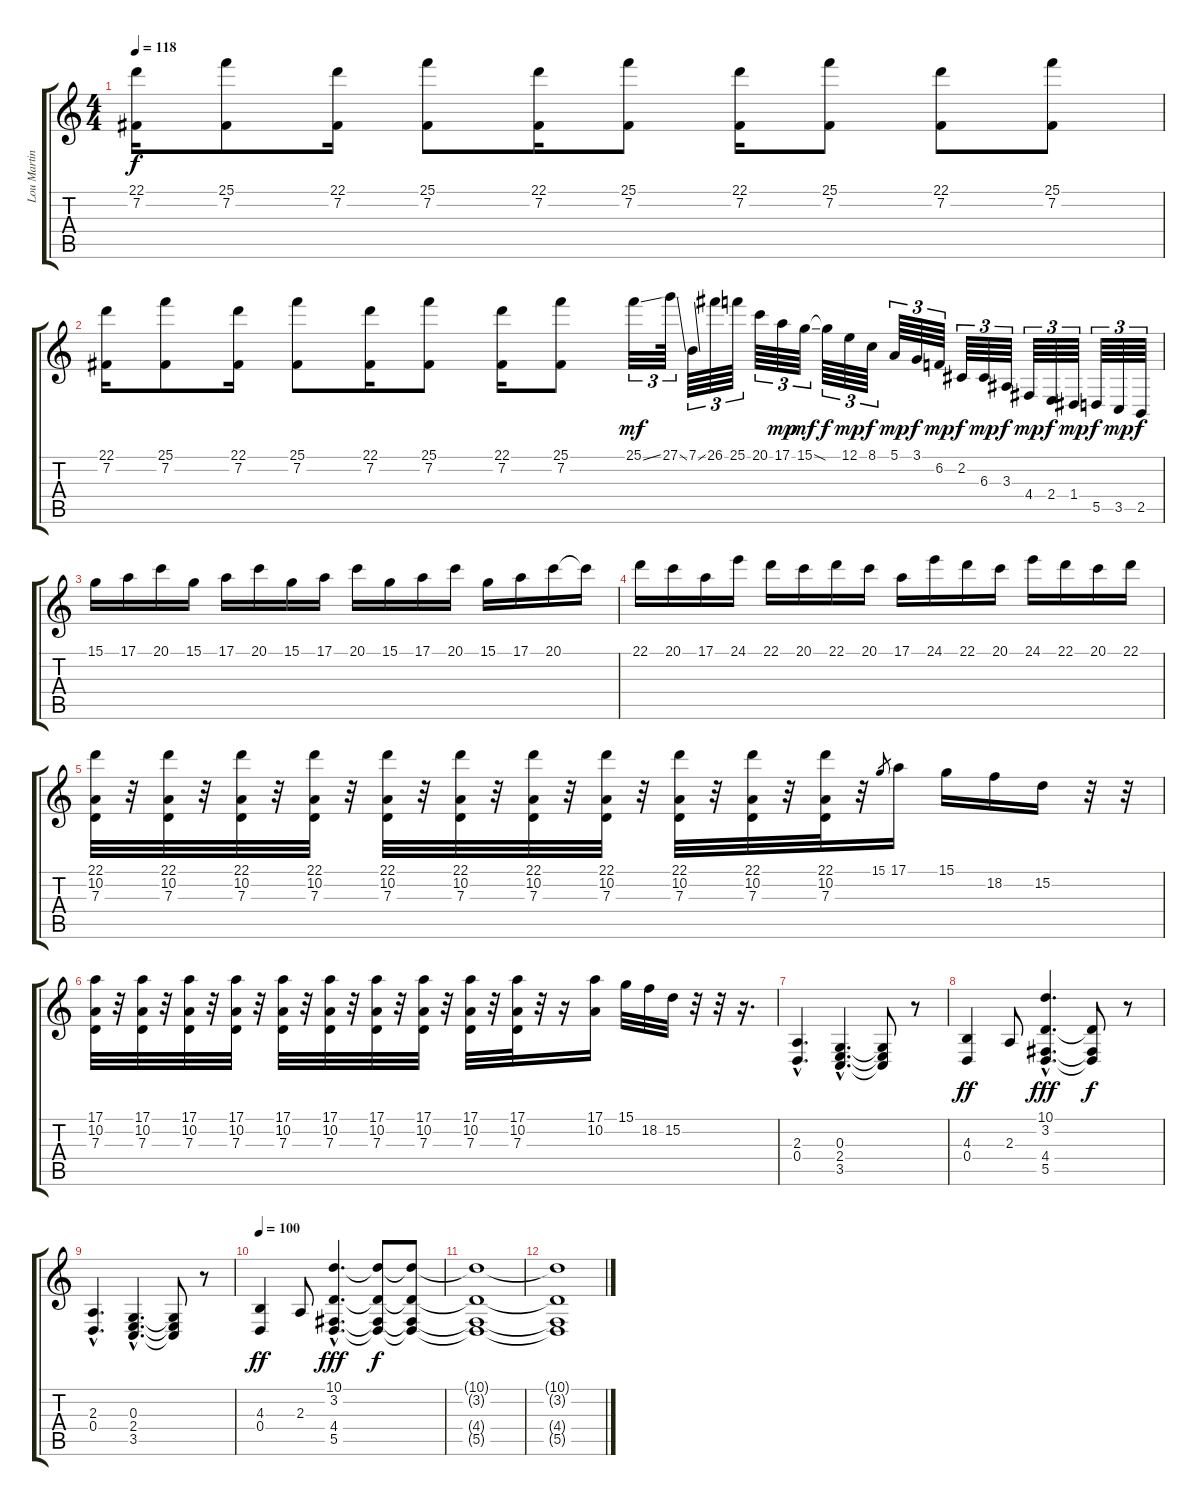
\track ("Lou Martin" "Lou Martin") {instrument honkytonkpiano}
\staff {score tabs}
\tuning (E4 B3 G3 D3 A2 E2) {hide}
\ts (4 4)
\tempo 118
\clef g2
\ks c
(22.1 7.2).16{dy f} (25.1 7.2).8 (22.1 7.2).16 (25.1 7.2).8 (22.1 7.2).16 (25.1 7.2).8 (22.1 7.2).16 (25.1 7.2).8 (22.1 7.2).8 (25.1 7.2).8 |
(22.1 7.2).16 (25.1 7.2).8 (22.1 7.2).16 (25.1 7.2).8 (22.1 7.2).16 (25.1 7.2).8 (22.1 7.2).16 (25.1 7.2).8 25.1{ss}.32{tu (3 2) dy mf} 27.1{ss}.64{tu (3 2)} 7.1{ss}.64{tu (3 2)} 26.1.64{tu (3 2)} 25.1.64{tu (3 2)} 20.1.64{tu (3 2)} 17.1.64{tu (3 2) dy mp} 15.1{ss}.64{tu (3 2) dy mf} 15.1{t}.64{tu (3 2) dy f} 12.1.64{tu (3 2) dy mp} 8.1.64{tu (3 2) dy f} 5.1.64{tu (3 2) dy mp} 3.1.64{tu (3 2) dy f} 6.2.64{tu (3 2) dy mp} 2.2.64{tu (3 2) dy f} 6.3.64{tu (3 2) dy mp} 3.3.64{tu (3 2) dy f} 4.4.64{tu (3 2) dy mp} 2.4.64{tu (3 2) dy f} 1.4.64{tu (3 2) dy mp} 5.5.64{tu (3 2) dy f} 3.5.64{tu (3 2) dy mp} 2.5.64{tu (3 2) dy f} |
15.1.16 17.1.16 20.1.16 15.1.16 17.1.16 20.1.16 15.1.16 17.1.16 20.1.16 15.1.16 17.1.16 20.1.16 15.1.16 17.1.16 20.1.16 20.1{t}.16 |
22.1.16 20.1.16 17.1.16 24.1.16 22.1.16 20.1.16 22.1.16 20.1.16 17.1.16 24.1.16 22.1.16 20.1.16 24.1.16 22.1.16 20.1.16 22.1.16 |
(22.1 10.2 7.3).32 r.32 (22.1 10.2 7.3).32 r.32 (22.1 10.2 7.3).32 r.32 (22.1 10.2 7.3).32 r.32 (22.1 10.2 7.3).32 r.32 (22.1 10.2 7.3).32 r.32 (22.1 10.2 7.3).32 r.32 (22.1 10.2 7.3).32 r.32 (22.1 10.2 7.3).32 r.32 (22.1 10.2 7.3).32 r.32 (22.1 10.2 7.3).32 r.32 15.1.8{gr} 17.1.16 15.1.16 18.2.16 15.2.16 r.32 r.32 |
(17.1 10.2 7.3).32 r.32 (17.1 10.2 7.3).32 r.32 (17.1 10.2 7.3).32 r.32 (17.1 10.2 7.3).32 r.32 (17.1 10.2 7.3).32 r.32 (17.1 10.2 7.3).32 r.32 (17.1 10.2 7.3).32 r.32 (17.1 10.2 7.3).32 r.32 (17.1 10.2 7.3).32 r.32 (17.1 10.2 7.3).32 r.32 r.16 (17.1 10.2).16 15.1.32 18.2.32 15.2.32 r.32 r.32 r.16{d} |
(2.3{hac} 0.4{hac}).4{d volume 13} (0.3{hac} 2.4{hac} 3.5{hac}).4{d} (0.3{t} 2.4{t} 3.5{t}).8 r.8 |
(4.3 0.4).4{dy ff} 2.3.8 (10.1{hac} 3.2{hac} 4.4{hac} 5.5{hac}).4{d dy fff} (3.2{t} 4.4{t} 5.5{t}).8{dy f} r.8 |
(2.3{hac} 0.4{hac}).4{d} (0.3{hac} 2.4{hac} 3.5{hac}).4{d} (0.3{t} 2.4{t} 3.5{t}).8 r.8 |
\tempo 100
(4.3 0.4).4{dy ff volume 5} 2.3.8 (10.1{hac} 3.2{hac} 4.4{hac} 5.5{hac}).4{d dy fff volume 3} (10.1{t} 3.2{t} 4.4{t} 5.5{t}).8{dy f} (10.1{t} 3.2{t} 4.4{t} 5.5{t}).8 |
(10.1{t} 3.2{t} 4.4{t} 5.5{t}).1 |
(10.1{t} 3.2{t} 4.4{t} 5.5{t}).1
